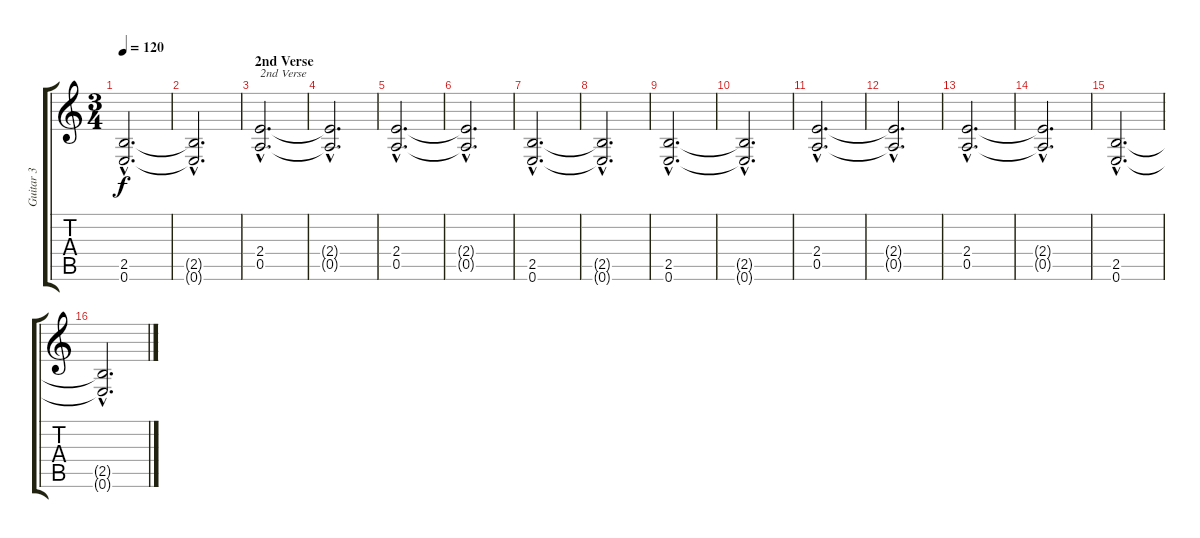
\track ("Guitar 3" "Guitar 3") {instrument electricguitarjazz}
\staff {score tabs}
\tuning (E4 B3 G3 D3 A2 E2) {hide}
\ts (3 4)
\tempo 120
\clef g2
\ks c
(2.5{hac} 0.6{hac}).2{d dy f} |
(2.5{hac t} 0.6{hac t}).2{d} |
\section ("" "2nd Verse")
(2.4{hac} 0.5{hac}).2{d txt "2nd Verse"} |
(2.4{hac t} 0.5{hac t}).2{d} |
(2.4{hac} 0.5{hac}).2{d} |
(2.4{hac t} 0.5{hac t}).2{d} |
(2.5{hac} 0.6{hac}).2{d} |
(2.5{hac t} 0.6{hac t}).2{d} |
(2.5{hac} 0.6{hac}).2{d} |
(2.5{hac t} 0.6{hac t}).2{d} |
(2.4{hac} 0.5{hac}).2{d} |
(2.4{hac t} 0.5{hac t}).2{d} |
(2.4{hac} 0.5{hac}).2{d} |
(2.4{hac t} 0.5{hac t}).2{d} |
(2.5{hac} 0.6{hac}).2{d} |
(2.5{hac t} 0.6{hac t}).2{d}
